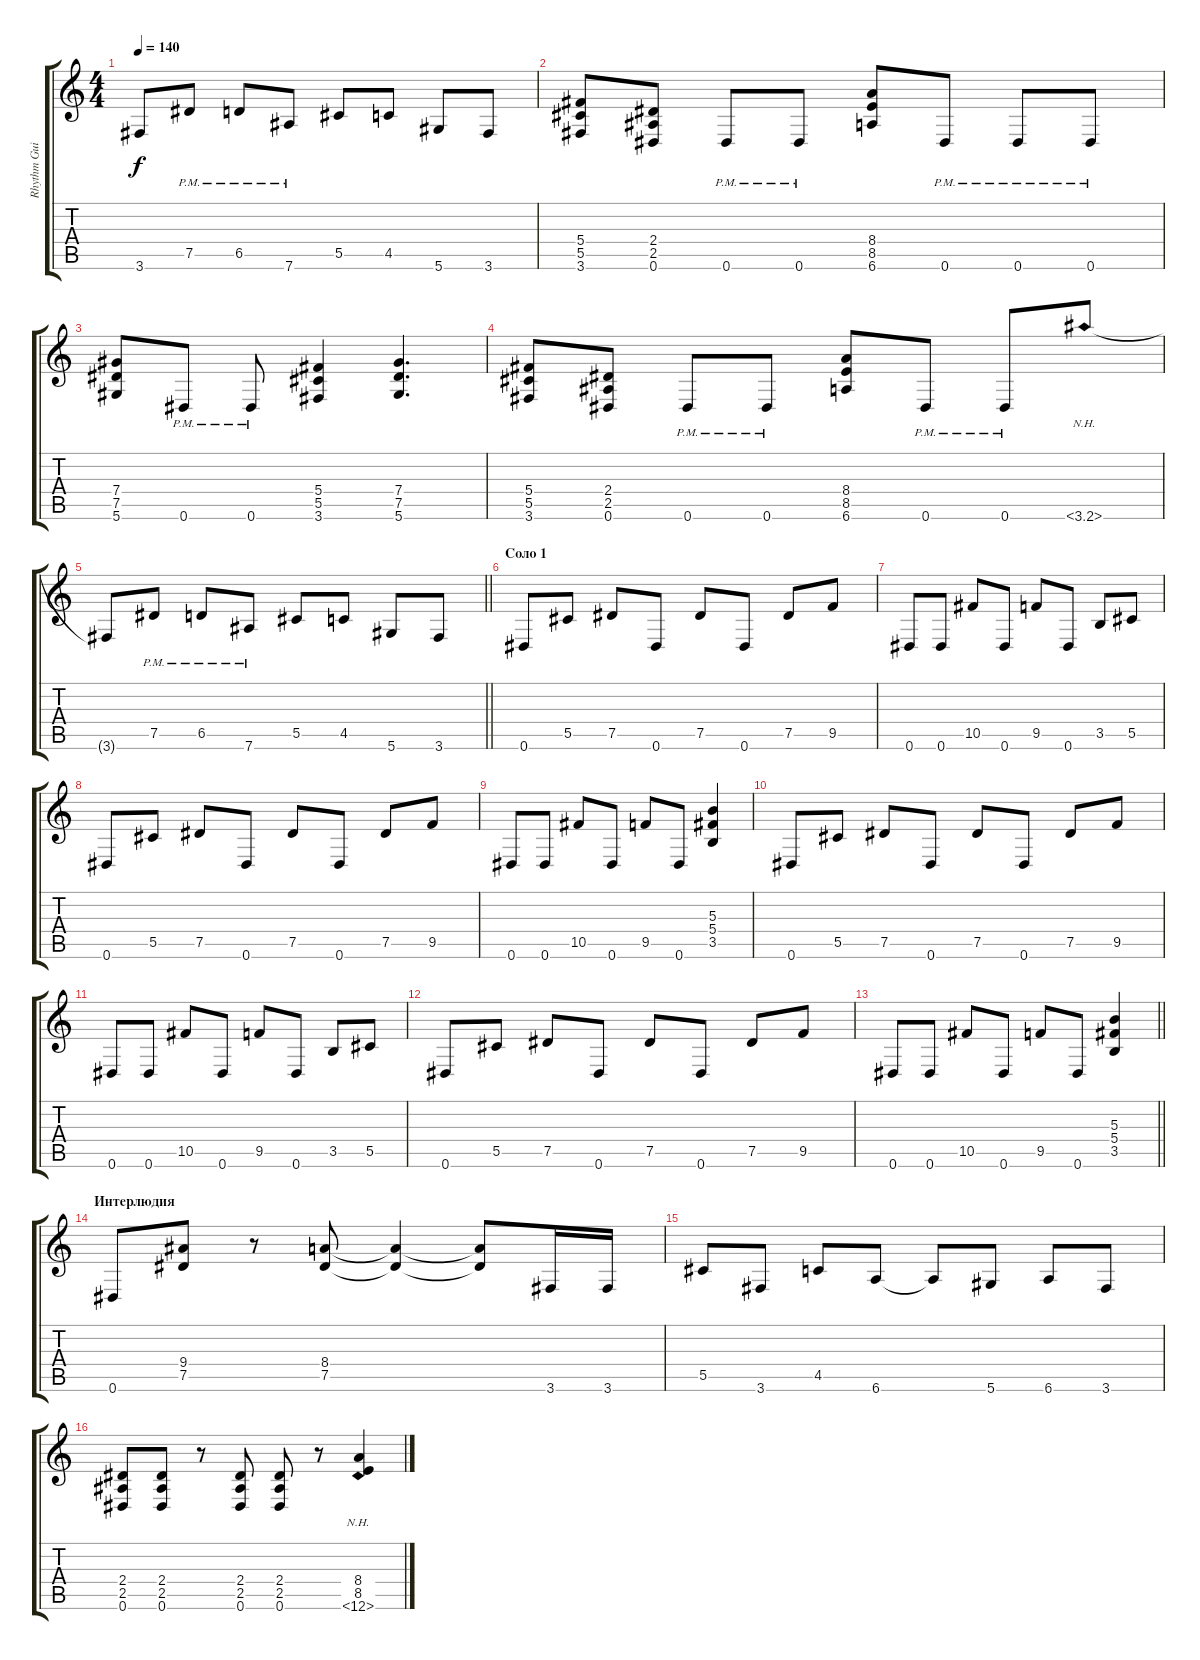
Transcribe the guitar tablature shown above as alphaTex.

\track ("Rhythm Guitar Left" "Rhythm Gui") {instrument distortionguitar}
\staff {score tabs}
\tuning (Eb4 Bb3 Gb3 Db3 Ab2 Eb2) {hide}
\ts (4 4)
\tempo 140
\clef g2
\ks c
3.6{t}.8{dy f} 7.5{pm}.8 6.5{pm}.8 7.6{pm}.8 5.5.8 4.5.8 5.6.8 3.6.8 |
(5.4 5.5 3.6).8 (2.4 2.5 0.6).8 0.6{pm}.8 0.6{pm}.8 (8.4 8.5 6.6).8 0.6{pm}.8 0.6{pm}.8 0.6{pm}.8 |
(7.4 7.5 5.6).8 0.6{pm}.8 0.6{pm}.8 (5.4 5.5 3.6).4 (7.4 7.5 5.6).4{d} |
(5.4 5.5 3.6).8 (2.4 2.5 0.6).8 0.6{pm}.8 0.6{pm}.8 (8.4 8.5 6.6).8 0.6{pm}.8 0.6{pm}.8 3.6{nh}.8 |
\barLineRight lightlight
3.6{t}.8 7.5{pm}.8 6.5{pm}.8 7.6{pm}.8 5.5.8 4.5.8 5.6.8 3.6.8 |
\section ("" "Соло 1")
0.6.8 5.5.8 7.5.8 0.6.8 7.5.8 0.6.8 7.5.8 9.5.8 |
0.6.8 0.6.8 10.5.8 0.6.8 9.5.8 0.6.8 3.5.8 5.5.8 |
0.6.8 5.5.8 7.5.8 0.6.8 7.5.8 0.6.8 7.5.8 9.5.8 |
0.6.8 0.6.8 10.5.8 0.6.8 9.5.8 0.6.8 (5.3 5.4 3.5).4 |
0.6.8 5.5.8 7.5.8 0.6.8 7.5.8 0.6.8 7.5.8 9.5.8 |
0.6.8 0.6.8 10.5.8 0.6.8 9.5.8 0.6.8 3.5.8 5.5.8 |
0.6.8 5.5.8 7.5.8 0.6.8 7.5.8 0.6.8 7.5.8 9.5.8 |
\barLineRight lightlight
0.6.8 0.6.8 10.5.8 0.6.8 9.5.8 0.6.8 (5.3 5.4 3.5).4 |
\section ("" "Интерлюдия")
0.6.8 (9.4 7.5).8 r.8 (8.4 7.5).8 (8.4{t} 7.5{t}).4 (8.4{t} 7.5{t}).8 3.6.16 3.6.16 |
5.5.8 3.6.8 4.5.8 6.6.8 6.6{t}.8 5.6.8 6.6.8 3.6.8 |
(2.4 2.5 0.6).8 (2.4 2.5 0.6).8 r.8 (2.4 2.5 0.6).8 (2.4 2.5 0.6).8 r.8 (8.4 8.5 6.6{nh}).4
